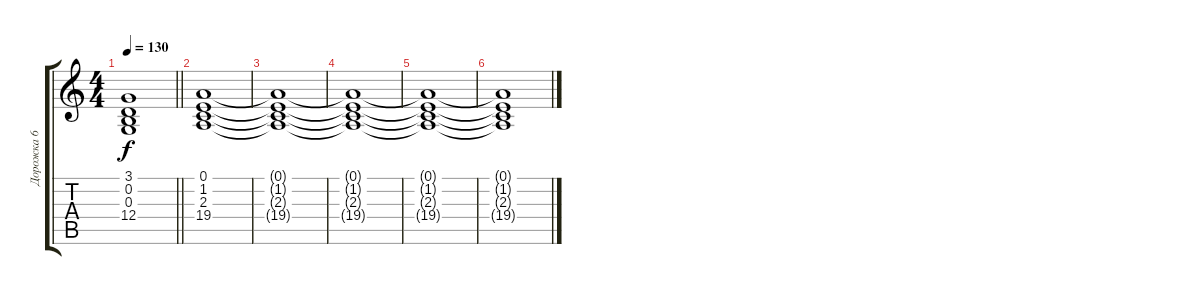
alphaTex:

\track ("Дорожка 6" "Дорожка 6") {instrument lead2sawtooth}
\staff {score tabs}
\tuning (E4 B3 G3 D3 A2 E2) {hide}
\ts (4 4)
\tempo 130
\clef g2
\barLineRight lightlight
\ks c
(3.1 0.2 0.3 12.4).1{dy f} |
(0.1 1.2 2.3 19.4).1 |
(0.1{t} 1.2{t} 2.3{t} 19.4{t}).1 |
(0.1{t} 1.2{t} 2.3{t} 19.4{t}).1{volume 0} |
(0.1{t} 1.2{t} 2.3{t} 19.4{t}).1 |
(0.1{t} 1.2{t} 2.3{t} 19.4{t}).1
